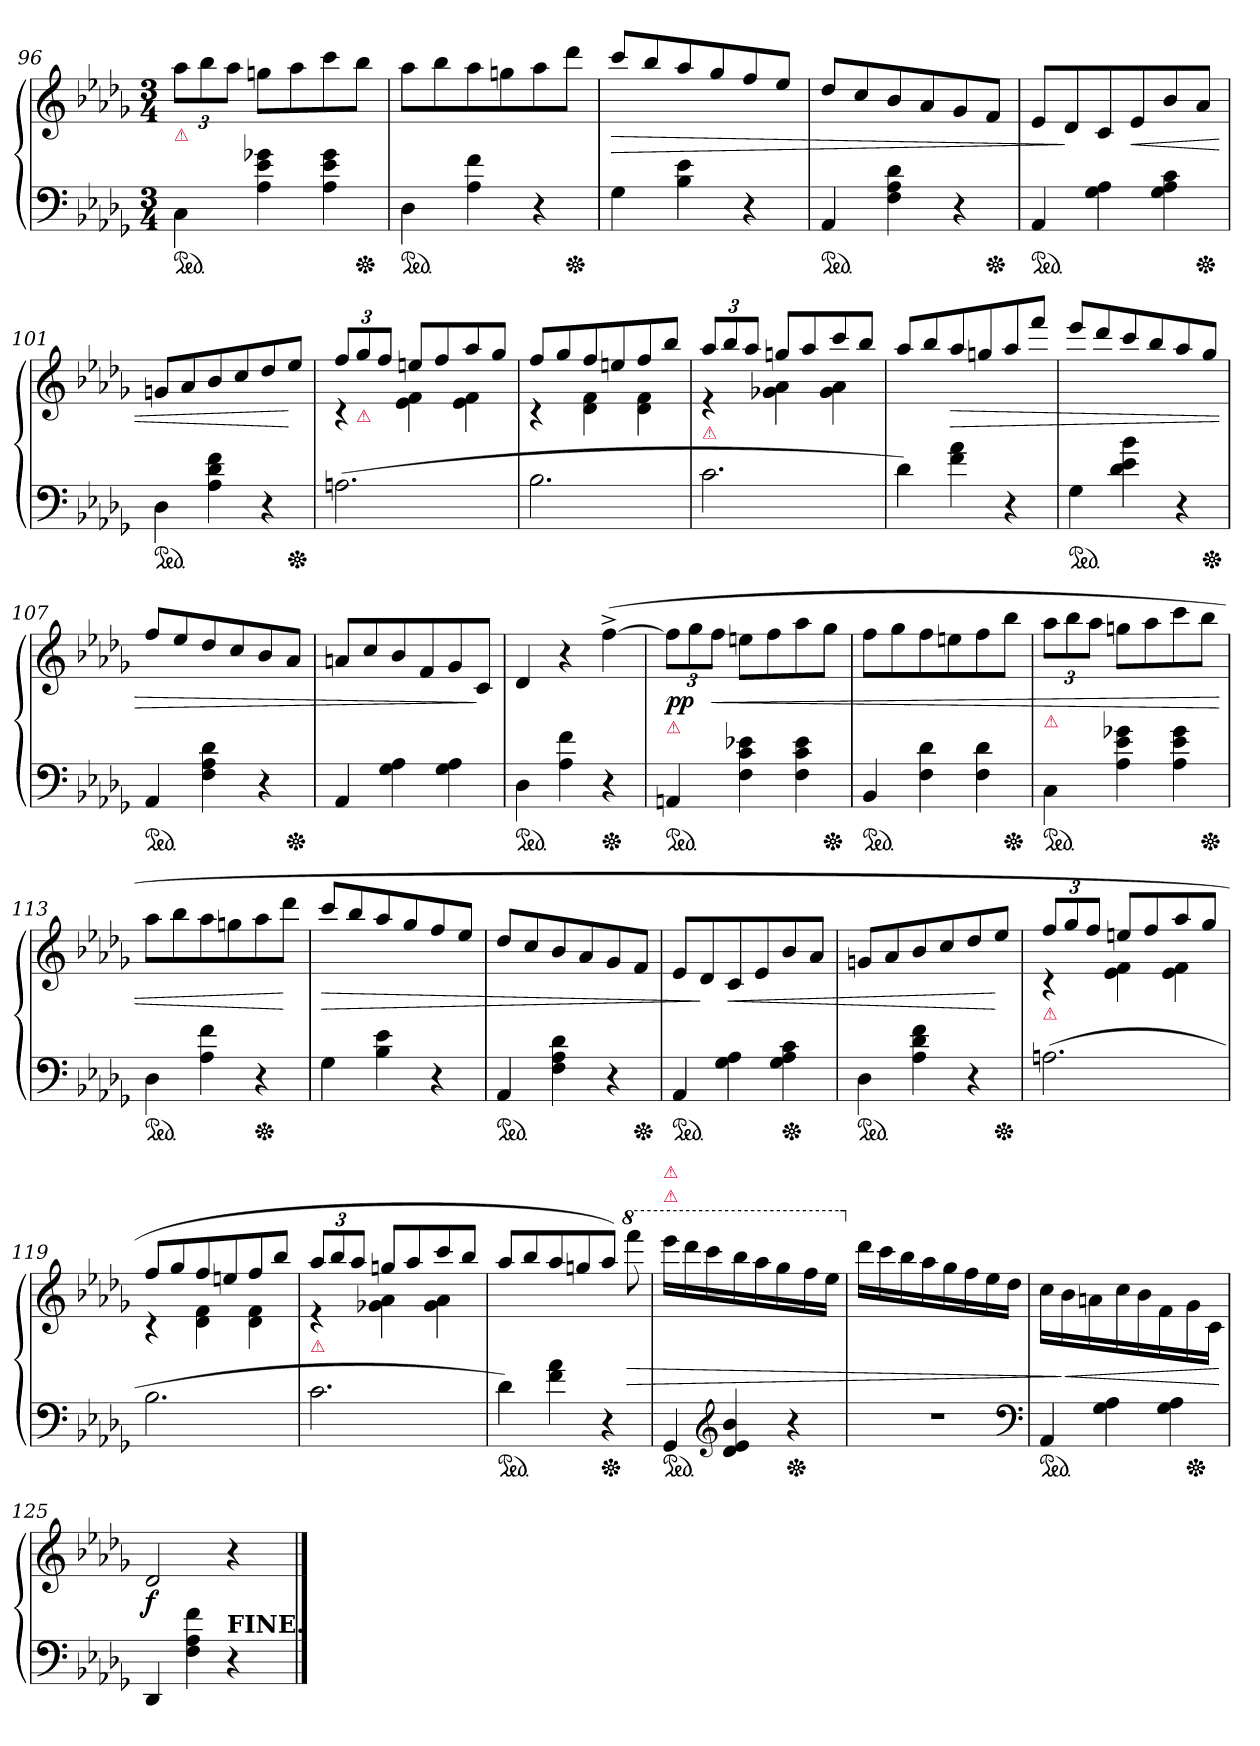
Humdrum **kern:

**kern	**kern	**dynam
*part2	*part1	*part1
*staff2	*staff1	*staff1
*clefF4	*clefG2	*
*k[b-e-a-d-g-]	*k[b-e-a-d-g-]	*
*D-:	*D-:	*
*M3/4	*M3/4	*
=96	=96	=96
!	!LO:TX:b:color=crimson:t=⚠	!
*ped	*	*
*^	*	*
4C\	2ryy	12aa-L	.
.	.	12bb-	.
.	.	12aa-J	.
4A- 4e- 4g-X	.	8ggnL	.
.	.	8aa-	.
4A- 4e- 4g-	8ryy	8ccc	.
*Xped	*	*	*
.	8ryy	8bb-J	.
=97	=97	=97	=97
*ped	*	*	*
4D-	2ryy	8aa-L	.
.	.	8bb-	.
4A- 4f	.	8aa-	.
.	.	8ggn	.
4r	8ryy	8aa-	.
*Xped	*	*	*
.	8ryy	8ddd-J	.
=98	=98	=98	=98
!	!	!	!LO:HP:b
*v	*v	*	*
4G-	8ccc/L	>
.	8bb-/	.
4B-\ 4e-\	8aa-/	.
.	8gg-/	.
4r	8ff/	.
.	8ee-/J	.
=99	=99	=99
*ped	*	*
*^	*	*
4AA-	2ryy	8dd-L	.
.	.	8cc	.
4F 4A- 4d-	.	8b-	.
.	.	8a-	.
4r	8ryy	8g-	.
*Xped	*	*	*
.	8ryy	8fJ	.
=100	=100	=100	=100
*ped	*	*	*
4AA-	2ryy	8e-L	.
.	.	8d-	]
4G- 4A-	.	8c	.
!	!	!	!LO:HP:b
.	.	8e-	<
4G- 4A- 4c	8ryy	8b-	.
*Xped	*	*	*
.	8ryy	8a-J	.
=101	=101	=101	=101
*ped	*	*	*
4D-	2ryy	8gn/L	.
.	.	8a-/	.
4A- 4d- 4f	.	8b-/	.
.	.	8cc/	.
4r	8ryy	8dd-/	.
*Xped	*	*	*
.	8ryy	8ee-/J	[
*v	*v	*	*
=102	=102	=102
*	*^	*
(2.An	12ffL	4rc	.
!	!LO:TX:b:color=crimson:t=⚠	!	!
.	12gg-	.	.
.	12ffJ	.	.
.	8eenL	4e- 4f	.
.	8ff	.	.
.	8aa-	4e- 4f	.
.	8gg-J	.	.
=103	=103	=103	=103
2.B-	8ffL	4rc	.
.	8gg-	.	.
.	8ff	4d- 4f	.
.	8een	.	.
.	8ff	4d- 4f	.
.	8bb-J	.	.
=104	=104	=104	=104
!	!LO:TX:b:color=crimson:t=⚠	!	!
2.c	12aa-L	4re	.
.	12bb-	.	.
.	12aa-J	.	.
.	8ggnL	4g-X 4a-	.
.	8aa-	.	.
.	8ccc	4g- 4a-	.
.	8bb-J	.	.
*	*v	*v	*
=105	=105	=105
4d-)	8aa-/L	.
.	8bb-/	.
!	!	!LO:HP:b
4f\ 4a-\	8aa-/	>
.	8ggn/	.
4r	8aa-/	.
.	8fff/J	.
=106	=106	=106
*ped	*	*
*^	*	*
4G-	2ryy	8eee-/L	.
.	.	8ddd-/	.
4d-\ 4e-\ 4b-\	.	8ccc/	.
.	.	8bb-/	.
4r	8ryy	8aa-/	.
*Xped	*	*	*
.	8ryy	8gg-/J	.
=107	=107	=107	=107
*ped	*	*	*
4AA-	2ryy	8ff/L	.
.	.	8ee-/	.
4F 4A- 4d-	.	8dd-/	.
.	.	8cc/	.
4r	8ryy	8b-/	.
*Xped	*	*	*
.	8ryy	8a-/J	.
*v	*v	*	*
=108	=108	=108
4AA-	8anL	.
.	8cc	.
4G- 4A-	8b-	.
.	8f	.
4G- 4A-	8g-	.
.	8cJ	]
=109	=109	=109
*ped	*	*
4D-	4d-	.
4A- 4f	4r	.
*Xped	*	*
4r	(>[4ff^<	.
=110	=110	=110
!	!LO:TX:b:color=crimson:t=⚠	!
*ped	*	*
*^	*	*
4AAn	2ryy	12ffL]	pp
.	.	12gg-	.
!	!	!	!LO:HP:b
.	.	12ffJ	<
4F 4c 4e-X	.	8eenL	.
.	.	8ff	.
4F 4c 4e-	8ryy	8aa-	.
*Xped	*	*	*
.	8ryy	8gg-J	.
=111	=111	=111	=111
*ped	*	*	*
4BB-	2ryy	8ffL	.
.	.	8gg-	.
4F 4d-	.	8ff	.
.	.	8een	.
4F 4d-	8ryy	8ff	.
*Xped	*	*	*
.	8ryy	8bb-J	.
=112	=112	=112	=112
!	!	!LO:TX:b:color=crimson:t=⚠	!
*ped	*	*	*
4C\	2ryy	12aa-L	.
.	.	12bb-	.
.	.	12aa-J	.
4A- 4e- 4g-X	.	8ggnL	.
.	.	8aa-	.
4A- 4e- 4g-	8ryy	8ccc	.
*Xped	*	*	*
.	8ryy	8bb-J	.
*v	*v	*	*
=113	=113	=113
*ped	*	*
4D-	8aa-L	.
.	8bb-	.
4A- 4f	8aa-	.
.	8ggn	.
*Xped	*	*
4r	8aa-	.
.	8ddd-J	[
=114	=114	=114
!	!	!LO:HP:b
4G-	8ccc/L	>
.	8bb-/	.
4B-\ 4e-\	8aa-/	.
.	8gg-/	.
4r	8ff/	.
.	8ee-/J	.
=115	=115	=115
*ped	*	*
*^	*	*
4AA-	2ryy	8dd-L	.
.	.	8cc	.
4F 4A- 4d-	.	8b-	.
.	.	8a-	.
4r	8ryy	8g-	.
*Xped	*	*	*
.	8ryy	8fJ	.
*v	*v	*	*
=116	=116	=116
*ped	*	*
4AA-	8e-L	.
.	8d-	]
!	!	!LO:HP:b
4G- 4A-	8c	<
.	8e-	.
*Xped	*	*
4G- 4A- 4c	8b-	.
.	8a-J	.
=117	=117	=117
*ped	*	*
*^	*	*
4D-	2ryy	8gn/L	.
.	.	8a-/	.
4A- 4d- 4f	.	8b-/	.
.	.	8cc/	.
4r	8ryy	8dd-/	.
*Xped	*	*	*
.	8ryy	8ee-/J	[
=118	=118	=118	=118
*	*	*^	*
!	!	!LO:TX:b:color=crimson:t=⚠	!	!
*v	*v	*	*	*
(2.An	12ffL	4rc	.
.	12gg-	.	.
.	12ffJ	.	.
.	8eenL	4e- 4f	.
.	8ff	.	.
.	8aa-	4e- 4f	.
.	8gg-J	.	.
=119	=119	=119	=119
2.B-	8ffL	4rc	.
.	8gg-	.	.
.	8ff	4d- 4f	.
.	8een	.	.
.	8ff	4d- 4f	.
.	8bb-J	.	.
=120	=120	=120	=120
!	!LO:TX:b:color=crimson:t=⚠	!	!
2.c	12aa-L	4re	.
.	12bb-	.	.
.	12aa-J	.	.
.	8ggnL	4g-X 4a-	.
.	8aa-	.	.
.	8ccc	4g- 4a-	.
.	8bb-J	.	.
*	*v	*v	*
=121	=121	=121
*ped	*	*
4d-)	8aa-/L	.
.	8bb-/	.
4f\ 4a-\	8aa-/	.
.	8ggn/	.
*Xped	*	*
4r	8aa-/J)	.
*	*8va	*
!	!	!LO:HP:b
.	8ffff	>
=122	=122	=122
*	*Xtuplet	*
!	!LO:TX:a:color=crimson:t=⚠	!
!	!LO:TX:a:color=crimson:t=⚠	!
*ped	*	*
4GG-	32%3eeee-!\LL	.
.	32%3dddd-!\	.
.	32%3cccc!\	.
*clefG2	*	*
4d- 4e- 4b-	.	.
.	32%3bbb-!\	.
.	32%3aaa-!\	.
.	32%3ggg-!\	.
*Xped	*	*
4r	.	.
.	32%3fff!\	.
.	32%3eee-!\JJ	.
=123	=123	=123
*	*X8va	*
2.rdd	32%3ddd-!\LL	.
.	32%3ccc!\	.
.	32%3bb-!\	.
.	32%3aa-!\	.
.	32%3gg-!\	.
.	32%3ff!\	.
.	32%3ee-!\	.
.	32%3dd-!\JJ	.
*clefF4	*	*
=124	=124	=124
*ped	*	*
*^	*	*
4AA-	2ryy	32%3cc!\LL	.
!	!	!	!LO:HP:n=1:b
.	.	32%3b-!\	] <
.	.	32%3an!\	.
4G- 4A-	.	.	.
.	.	32%3cc!\	.
.	.	32%3b-!\	.
.	.	32%3f!\	.
4G- 4A-	16ryy	.	.
*Xped	*	*	*
.	8.ryy	32%3g-!\	.
.	.	32%3c!\JJ	.
.	.	.	[
*v	*v	*	*
=125	=125	=125
4DD-	2d-	f
4F 4A- 4f	.	.
!LO:TX:a:B:t=FINE.	!	!
4r	4r	.
==	==	==
*-	*-	*-
